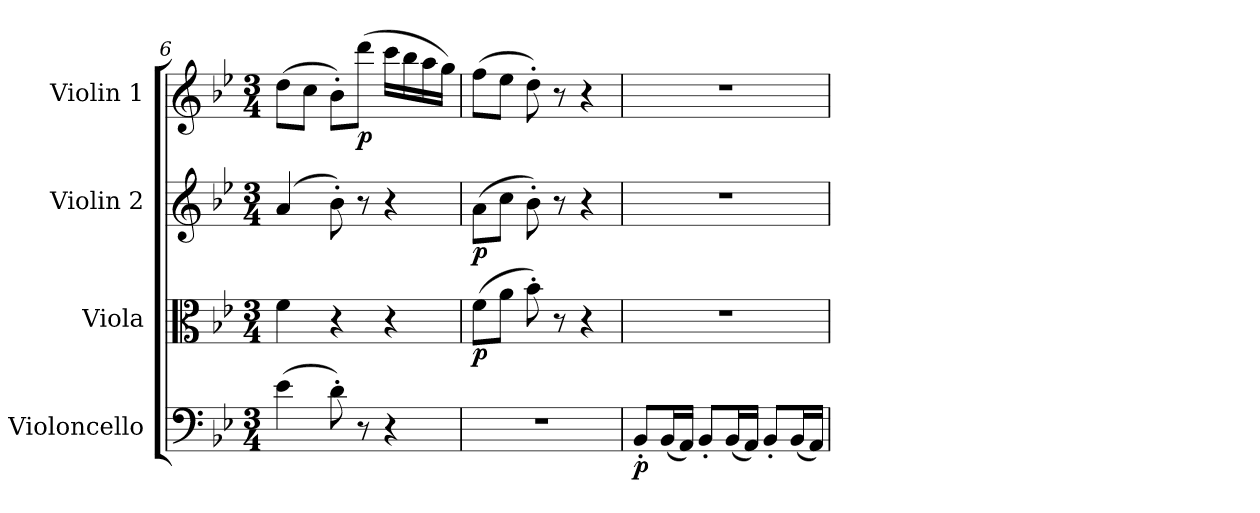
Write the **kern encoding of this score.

**kern	**dynam	**kern	**dynam	**kern	**dynam	**kern	**dynam
*part4	*part4	*part3	*part3	*part2	*part2	*part1	*part1
*staff4	*staff4	*staff3	*staff3	*staff2	*staff2	*staff1	*staff1
*I"Violoncello	*	*I"Viola	*	*I"Violin 2	*	*I"Violin 1	*
*I'Vc	*	*I'Vla	*	*I'Vln	*	*I'Vln	*
*clefF4	*	*clefC3	*	*clefG2	*	*clefG2	*
*k[b-e-]	*	*k[b-e-]	*	*k[b-e-]	*	*k[b-e-]	*
*M3/4	*	*M3/4	*	*M3/4	*	*M3/4	*
=6	=6	=6	=6	=6	=6	=6	=6
(>4e-\	.	4f\	.	(>4a/	.	(>8dd\L	.
.	.	.	.	.	.	8cc\J	.
8d'\)	.	4r	.	8b-'\)	.	8b-'\L)	.
!	!	!	!	!	!	!	!LO:DY:b
8r	.	.	.	8r	.	(>8ddd\J	p
4r	.	4r	.	4r	.	16ccc\LL	.
.	.	.	.	.	.	16bb-\	.
.	.	.	.	.	.	16aa\	.
.	.	.	.	.	.	16gg\JJ)	.
=7	=7	=7	=7	=7	=7	=7	=7
!	!	!	!LO:DY:b	!	!LO:DY:b	!	!
2.r	.	(>8f\L	p	(>8a\L	p	(>8ff\L	.
.	.	8a\J	.	8cc\J	.	8ee-\J	.
.	.	8b-'\)	.	8b-'\)	.	8dd'\)	.
.	.	8r	.	8r	.	8r	.
.	.	4r	.	4r	.	4r	.
=8	=8	=8	=8	=8	=8	=8	=8
!	!LO:DY:b	!	!	!	!	!	!
8BB-'/L	p	2.r	.	2.r	.	2.r	.
(<16BB-/L	.	.	.	.	.	.	.
16AA/JJ)	.	.	.	.	.	.	.
8BB-'/L	.	.	.	.	.	.	.
(<16BB-/L	.	.	.	.	.	.	.
16AA/JJ)	.	.	.	.	.	.	.
8BB-'/L	.	.	.	.	.	.	.
(<16BB-/L	.	.	.	.	.	.	.
16AA/JJ)	.	.	.	.	.	.	.
=	=	=	=	=	=	=	=
*-	*-	*-	*-	*-	*-	*-	*-
